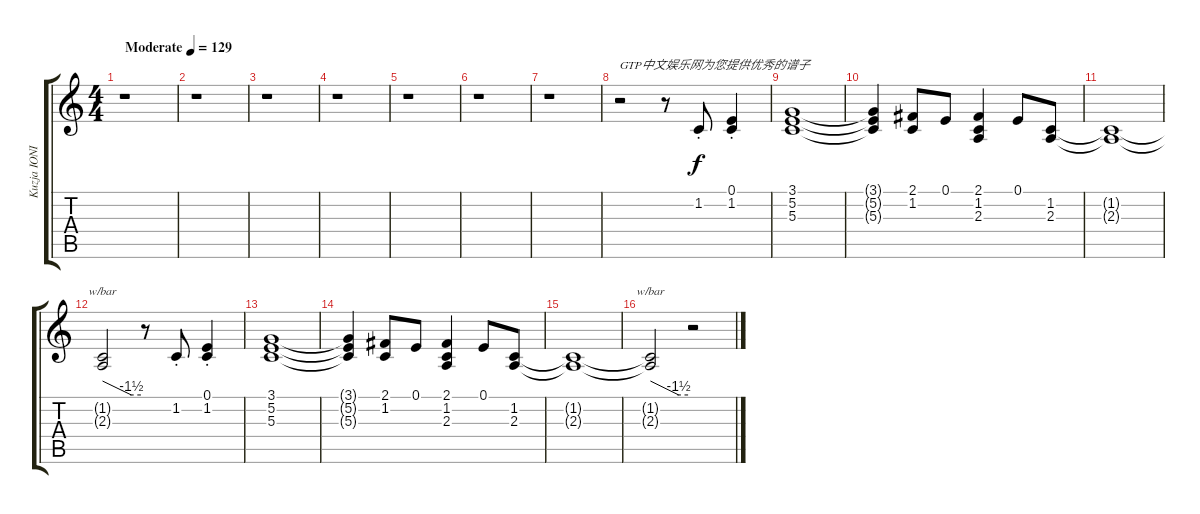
\track ("Kuzja IONIKA" "Kuzja IONI") {instrument reedorgan}
\staff {score tabs}
\tuning (E4 B3 G3 D3 A2 E2) {hide}
\ts (4 4)
\tempo (129 "Moderate")
\clef g2
\ks c
r.1{dy f instrument reedorgan} |
r.1 |
r.1 |
r.1 |
r.1 |
r.1 |
r.1 |
r.2{txt "GTP中文娱乐网为您提供优秀的谱子"} r.8 1.2{st}.8 (0.1{st} 1.2).4 |
(3.1 5.2 5.3).1 |
(3.1{t} 5.2{t} 5.3{t}).4 (2.1 1.2).8 0.1.8 (2.1 1.2 2.3).4 0.1.8 (1.2 2.3).8 |
(1.2{t} 2.3{t}).1 |
(1.2{t} 2.3{t}).2{tbe (custom default 0 0 45 -6 60 -6)} r.8 1.2{st}.8 (0.1{st} 1.2).4 |
(3.1 5.2 5.3).1 |
(3.1{t} 5.2{t} 5.3{t}).4 (2.1 1.2).8 0.1.8 (2.1 1.2 2.3).4 0.1.8 (1.2 2.3).8 |
(1.2{t} 2.3{t}).1 |
(1.2{t} 2.3{t}).2{tbe (custom default 0 0 45 -6 60 -6)} r.2
